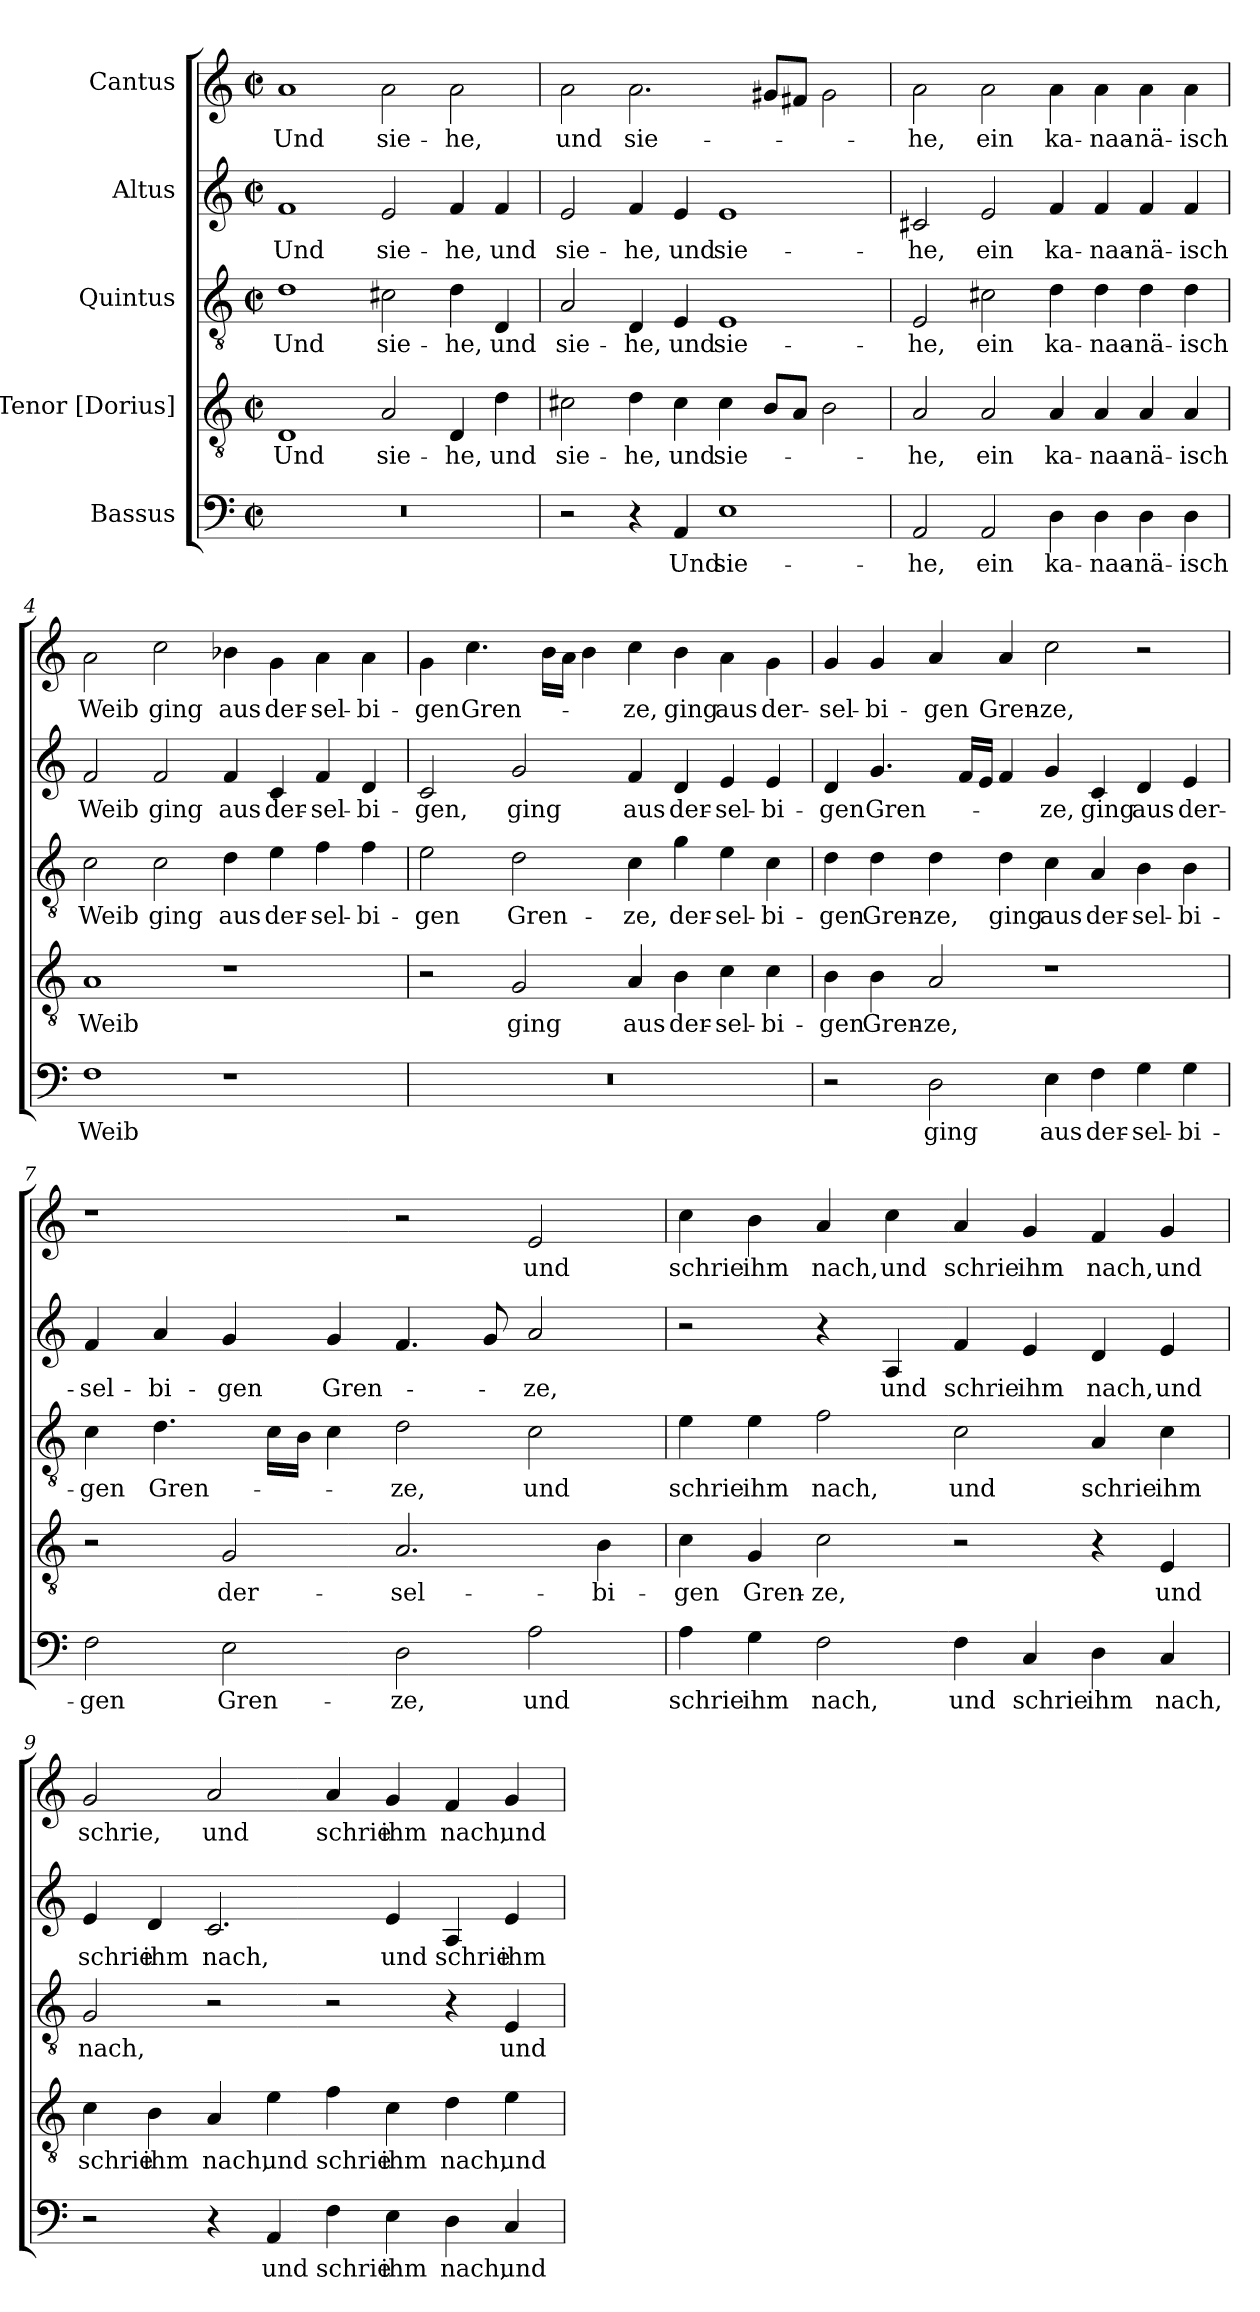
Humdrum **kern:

**kern	**text	**kern	**text	**kern	**text	**kern	**text	**kern	**text
*part5	*part5	*part4	*part4	*part3	*part3	*part2	*part2	*part1	*part1
*staff5	*staff5	*staff4	*staff4	*staff3	*staff3	*staff2	*staff2	*staff1	*staff1
*I"Bassus	*	*I"Tenor [Dorius]	*	*I"Quintus	*	*I"Altus	*	*I"Cantus	*
*clefF4	*	*clefGv2	*	*clefGv2	*	*clefG2	*	*clefG2	*
*k[]	*	*k[]	*	*k[]	*	*k[]	*	*k[]	*
*M4/2	*	*M4/2	*	*M4/2	*	*M4/2	*	*M4/2	*
*met(c|)	*	*met(c|)	*	*met(c|)	*	*met(c|)	*	*met(c|)	*
=1	=1	=1	=1	=1	=1	=1	=1	=1	=1
!	!	!	!LO:LY:b	!	!LO:LY:b	!	!LO:LY:b	!	!LO:LY:b
0r	.	1D	Und	1d	Und	1f	Und	1a	Und
!	!	!	!LO:LY:b	!	!LO:LY:b	!	!LO:LY:b	!	!LO:LY:b
.	.	2A/	sie-	2c#X\	sie-	2e/	sie-	2a\	sie-
!	!	!	!LO:LY:b	!	!LO:LY:b	!	!LO:LY:b	!	!LO:LY:b
.	.	4D/	-he,	4d\	-he,	4f/	-he,	2a\	-he,
!	!	!	!LO:LY:b	!	!LO:LY:b	!	!LO:LY:b	!	!
.	.	4d\	und	4D/	und	4f/	und	.	.
=2	=2	=2	=2	=2	=2	=2	=2	=2	=2
!	!	!	!LO:LY:b	!	!LO:LY:b	!	!LO:LY:b	!	!LO:LY:b
2r	.	2c#X\	sie-	2A/	sie-	2e/	sie-	2a\	und
!	!	!	!LO:LY:b	!	!LO:LY:b	!	!LO:LY:b	!	!LO:LY:b
4r	.	4d\	-he,	4D/	-he,	4f/	-he,	2.a\	sie-
!	!LO:LY:b	!	!LO:LY:b	!	!LO:LY:b	!	!LO:LY:b	!	!
4AA/	Und	4c#\	und	4E/	und	4e/	und	.	.
!	!LO:LY:b	!	!LO:LY:b	!	!LO:LY:b	!	!LO:LY:b	!	!
1E	sie-	4c#\	sie-	1E	sie-	1e	sie-	.	.
.	.	8B/L	.	.	.	.	.	8g#X/L	.
.	.	8A/J	.	.	.	.	.	8f#X/J	.
.	.	2B\	.	.	.	.	.	2g#\	.
=3	=3	=3	=3	=3	=3	=3	=3	=3	=3
!	!LO:LY:b	!	!LO:LY:b	!	!LO:LY:b	!	!LO:LY:b	!	!LO:LY:b
2AA/	-he,	2A/	-he,	2E/	-he,	2c#X/	-he,	2a\	-he,
!	!LO:LY:b	!	!LO:LY:b	!	!LO:LY:b	!	!LO:LY:b	!	!LO:LY:b
2AA/	ein	2A/	ein	2c#X\	ein	2e/	ein	2a\	ein
!	!LO:LY:b	!	!LO:LY:b	!	!LO:LY:b	!	!LO:LY:b	!	!LO:LY:b
4D\	ka-	4A/	ka-	4d\	ka-	4f/	ka-	4a\	ka-
!	!LO:LY:b	!	!LO:LY:b	!	!LO:LY:b	!	!LO:LY:b	!	!LO:LY:b
4D\	-naa-	4A/	-naa-	4d\	-naa-	4f/	-naa-	4a\	-naa-
!	!LO:LY:b	!	!LO:LY:b	!	!LO:LY:b	!	!LO:LY:b	!	!LO:LY:b
4D\	-nä-	4A/	-nä-	4d\	-nä-	4f/	-nä-	4a\	-nä-
!	!LO:LY:b	!	!LO:LY:b	!	!LO:LY:b	!	!LO:LY:b	!	!LO:LY:b
4D\	-isch	4A/	-isch	4d\	-isch	4f/	-isch	4a\	-isch
!!LO:LB:g=z
=4	=4	=4	=4	=4	=4	=4	=4	=4	=4
!	!LO:LY:b	!	!LO:LY:b	!	!LO:LY:b	!	!LO:LY:b	!	!LO:LY:b
1F	Weib	1A	Weib	2c\	Weib	2f/	Weib	2a\	Weib
!	!	!	!	!	!LO:LY:b	!	!LO:LY:b	!	!LO:LY:b
.	.	.	.	2c\	ging	2f/	ging	2cc\	ging
!	!	!	!	!	!LO:LY:b	!	!LO:LY:b	!	!LO:LY:b
1r	.	1r	.	4d\	aus	4f/	aus	4b-X\	aus
!	!	!	!	!	!LO:LY:b	!	!LO:LY:b	!	!LO:LY:b
.	.	.	.	4e\	der-	4c/	der-	4g\	der-
!	!	!	!	!	!LO:LY:b	!	!LO:LY:b	!	!LO:LY:b
.	.	.	.	4f\	-sel-	4f/	-sel-	4a\	-sel-
!	!	!	!	!	!LO:LY:b	!	!LO:LY:b	!	!LO:LY:b
.	.	.	.	4f\	-bi-	4d/	-bi-	4a\	-bi-
=5	=5	=5	=5	=5	=5	=5	=5	=5	=5
!	!	!	!	!	!LO:LY:b	!	!LO:LY:b	!	!LO:LY:b
0r	.	2r	.	2e\	-gen	2c/	-gen,	4g\	-gen
!	!	!	!	!	!	!	!	!	!LO:LY:b
.	.	.	.	.	.	.	.	4.cc\	Gren-
!	!	!	!LO:LY:b	!	!LO:LY:b	!	!LO:LY:b	!	!
.	.	2G/	ging	2d\	Gren-	2g/	ging	.	.
.	.	.	.	.	.	.	.	16b\LL	.
.	.	.	.	.	.	.	.	16a\JJ	.
.	.	.	.	.	.	.	.	4b\	.
!	!	!	!LO:LY:b	!	!LO:LY:b	!	!LO:LY:b	!	!LO:LY:b
.	.	4A/	aus	4c\	-ze,	4f/	aus	4cc\	-ze,
!	!	!	!LO:LY:b	!	!LO:LY:b	!	!LO:LY:b	!	!LO:LY:b
.	.	4B\	der-	4g\	der-	4d/	der-	4b\	ging
!	!	!	!LO:LY:b	!	!LO:LY:b	!	!LO:LY:b	!	!LO:LY:b
.	.	4c\	-sel-	4e\	-sel-	4e/	-sel-	4a\	aus
!	!	!	!LO:LY:b	!	!LO:LY:b	!	!LO:LY:b	!	!LO:LY:b
.	.	4c\	-bi-	4c\	-bi-	4e/	-bi-	4g\	der-
!!LO:PB:g=z
=6	=6	=6	=6	=6	=6	=6	=6	=6	=6
!	!	!	!LO:LY:b	!	!LO:LY:b	!	!LO:LY:b	!	!LO:LY:b
2r	.	4B\	gen	4d\	gen	4d/	gen	4g/	sel-
!	!	!	!LO:LY:b	!	!LO:LY:b	!	!LO:LY:b	!	!LO:LY:b
.	.	4B\	Gren-	4d\	Gren-	4.g/	Gren-	4g/	-bi-
!	!LO:LY:b	!	!LO:LY:b	!	!LO:LY:b	!	!	!	!LO:LY:b
2D\	ging	2A/	-ze,	4d\	-ze,	.	.	4a/	-gen
.	.	.	.	.	.	16f/LL	.	.	.
.	.	.	.	.	.	16e/JJ	.	.	.
!	!	!	!	!	!LO:LY:b	!	!	!	!LO:LY:b
.	.	.	.	4d\	ging	4f/	.	4a/	Gren-
!	!LO:LY:b	!	!	!	!LO:LY:b	!	!LO:LY:b	!	!LO:LY:b
4E\	aus	1r	.	4c\	aus	4g/	-ze,	2cc\	-ze,
!	!LO:LY:b	!	!	!	!LO:LY:b	!	!LO:LY:b	!	!
4F\	der-	.	.	4A/	der-	4c/	ging	.	.
!	!LO:LY:b	!	!	!	!LO:LY:b	!	!LO:LY:b	!	!
4G\	-sel-	.	.	4B\	-sel-	4d/	aus	2r	.
!	!LO:LY:b	!	!	!	!LO:LY:b	!	!LO:LY:b	!	!
4G\	-bi-	.	.	4B\	-bi-	4e/	der-	.	.
=7	=7	=7	=7	=7	=7	=7	=7	=7	=7
!	!LO:LY:b	!	!	!	!LO:LY:b	!	!LO:LY:b	!	!
2F\	-gen	2r	.	4c\	-gen	4f/	-sel-	1r	.
!	!	!	!	!	!LO:LY:b	!	!LO:LY:b	!	!
.	.	.	.	4.d\	Gren-	4a/	-bi-	.	.
!	!LO:LY:b	!	!LO:LY:b	!	!	!	!LO:LY:b	!	!
2E\	Gren-	2G/	der-	.	.	4g/	-gen	.	.
.	.	.	.	16c\LL	.	.	.	.	.
.	.	.	.	16B\JJ	.	.	.	.	.
!	!	!	!	!	!	!	!LO:LY:b	!	!
.	.	.	.	4c\	.	4g/	Gren-	.	.
!	!LO:LY:b	!	!LO:LY:b	!	!LO:LY:b	!	!	!	!
2D\	-ze,	2.A/	-sel-	2d\	ze,	4.f/	.	2r	.
.	.	.	.	.	.	8g/	.	.	.
!	!LO:LY:b	!	!	!	!LO:LY:b	!	!LO:LY:b	!	!LO:LY:b
2A\	und	.	.	2c\	und	2a/	-ze,	2e/	und
!	!	!	!LO:LY:b	!	!	!	!	!	!
.	.	4B\	-bi-	.	.	.	.	.	.
!!LO:LB:g=z
=8	=8	=8	=8	=8	=8	=8	=8	=8	=8
!	!LO:LY:b	!	!LO:LY:b	!	!LO:LY:b	!	!	!	!LO:LY:b
4A\	schrie	4c\	-gen	4e\	schrie	2r	.	4cc\	schrie
!	!LO:LY:b	!	!LO:LY:b	!	!LO:LY:b	!	!	!	!LO:LY:b
4G\	ihm	4G/	Gren-	4e\	ihm	.	.	4b\	ihm
!	!LO:LY:b	!	!LO:LY:b	!	!LO:LY:b	!	!	!	!LO:LY:b
2F\	nach,	2c\	-ze,	2f\	nach,	4r	.	4a/	nach,
!	!	!	!	!	!	!	!LO:LY:b	!	!LO:LY:b
.	.	.	.	.	.	4A/	und	4cc\	und
!	!LO:LY:b	!	!	!	!LO:LY:b	!	!LO:LY:b	!	!LO:LY:b
4F\	und	2r	.	2c\	und	4f/	schrie	4a/	schrie
!	!LO:LY:b	!	!	!	!	!	!LO:LY:b	!	!LO:LY:b
4C/	schrie	.	.	.	.	4e/	ihm	4g/	ihm
!	!LO:LY:b	!	!	!	!LO:LY:b	!	!LO:LY:b	!	!LO:LY:b
4D\	ihm	4r	.	4A/	schrie	4d/	nach,	4f/	nach,
!	!LO:LY:b	!	!LO:LY:b	!	!LO:LY:b	!	!LO:LY:b	!	!LO:LY:b
4C/	nach,	4E/	und	4c\	ihm	4e/	und	4g/	und
=9	=9	=9	=9	=9	=9	=9	=9	=9	=9
!	!	!	!LO:LY:b	!	!LO:LY:b	!	!LO:LY:b	!	!LO:LY:b
2r	.	4c\	schrie	2G/	nach,	4e/	schrie	2g/	schrie,
!	!	!	!LO:LY:b	!	!	!	!LO:LY:b	!	!
.	.	4B\	ihm	.	.	4d/	ihm	.	.
!	!	!	!LO:LY:b	!	!	!	!LO:LY:b	!	!LO:LY:b
4r	.	4A/	nach,	2r	.	2.c/	nach,	2a/	und
!	!LO:LY:b	!	!LO:LY:b	!	!	!	!	!	!
4AA/	und	4e\	und	.	.	.	.	.	.
!	!LO:LY:b	!	!LO:LY:b	!	!	!	!	!	!LO:LY:b
4F\	schrie	4f\	schrie	2r	.	.	.	4a/	schrie
!	!LO:LY:b	!	!LO:LY:b	!	!	!	!LO:LY:b	!	!LO:LY:b
4E\	ihm	4c\	ihm	.	.	4e/	und	4g/	ihm
!	!LO:LY:b	!	!LO:LY:b	!	!	!	!LO:LY:b	!	!LO:LY:b
4D\	nach,	4d\	nach,	4r	.	4A/	schrie	4f/	nach,
!	!LO:LY:b	!	!LO:LY:b	!	!LO:LY:b	!	!LO:LY:b	!	!LO:LY:b
4C/	und	4e\	und	4E/	und	4e/	ihm	4g/	und
=	=	=	=	=	=	=	=	=	=
*-	*-	*-	*-	*-	*-	*-	*-	*-	*-
